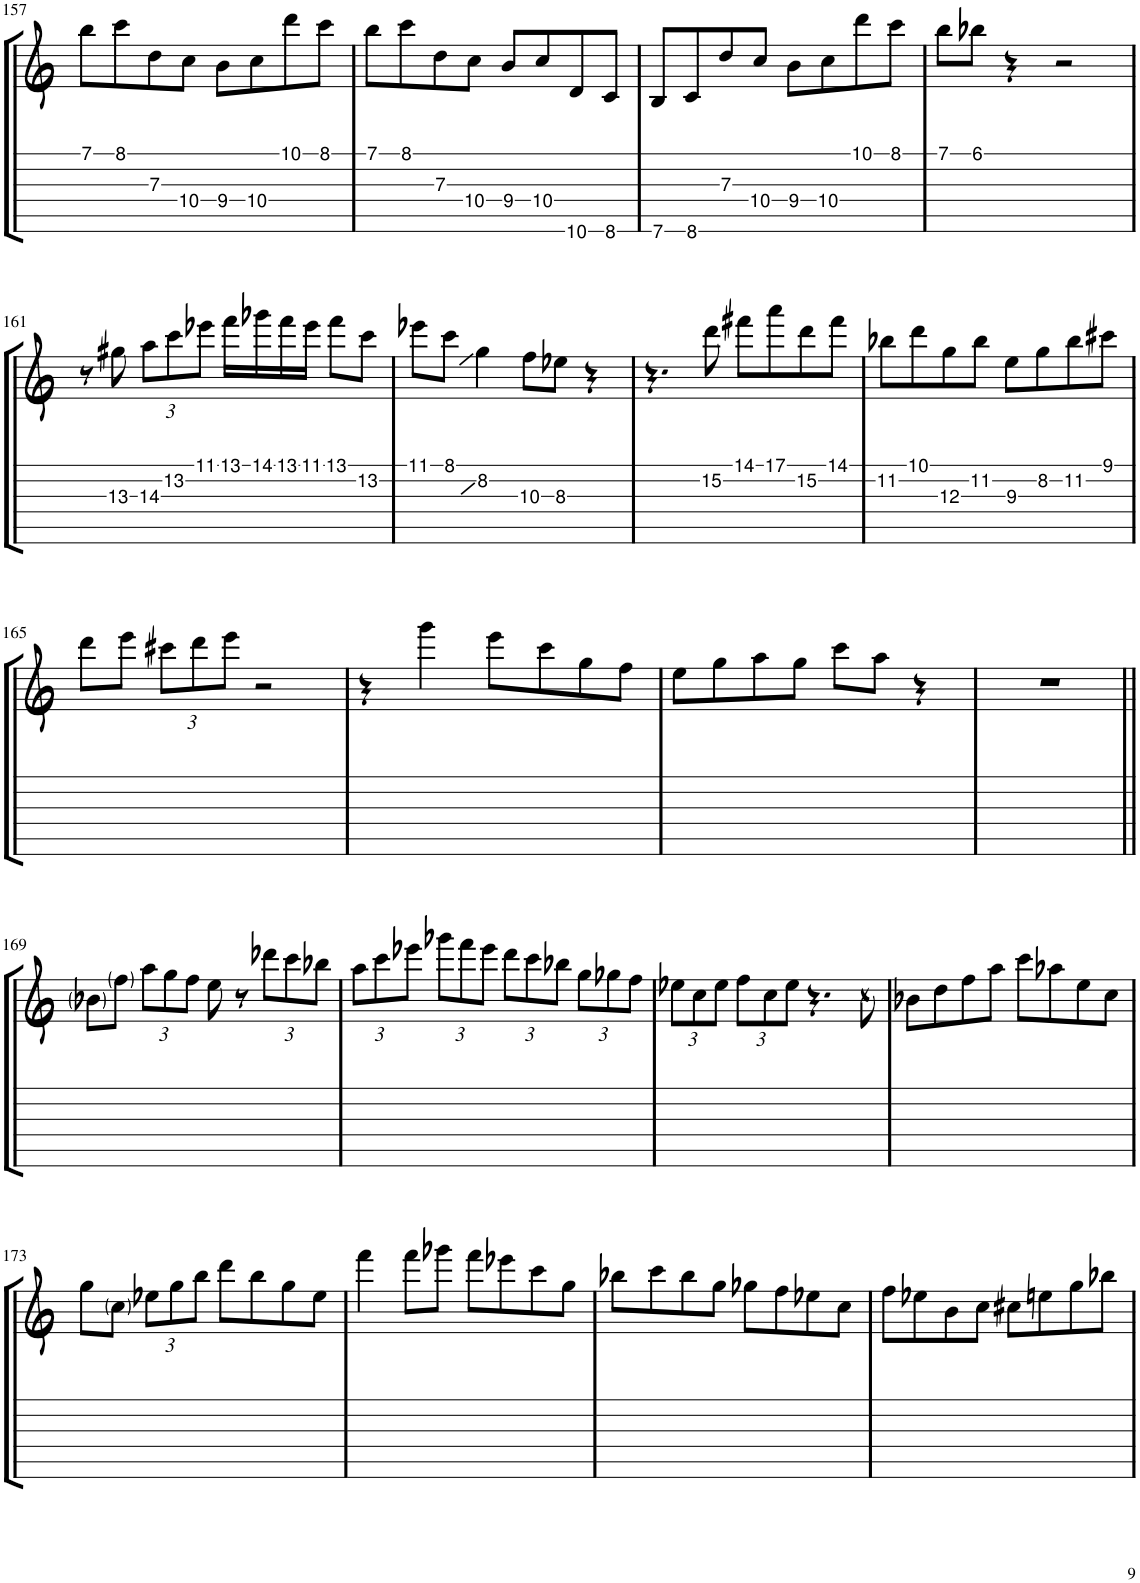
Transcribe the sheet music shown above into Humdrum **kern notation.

**kern	**kern
*part2	*part1
*staff2	*staff1
*I"Jazz Guitar	*I"Electric Guitar
*	*I'Elec Gtr
!!LO:PB:g=z
*	*clefG2
*	*Trd7c12
*k[]	*k[]
*M4/4	*M4/4
=157	=157
8bL	8bb\L
8ccJ	8ccc\
8dL	8dd\
8cJ	8cc\J
8BL	8b\L
8cJ	8cc\
8ddL	8ddd\
8ccJ	8ccc\J
=158	=158
8bL	8bb\L
8ccJ	8ccc\
8dL	8dd\
8cJ	8cc\J
8BL	8b/L
8cJ	8cc/
8DL	8d/
8CJ	8c/J
=159	=159
8BBL	8B/L
8CJ	8c/
8dL	8dd/
8cJ	8cc/J
8BL	8b\L
8cJ	8cc\
8ddL	8ddd\
8ccJ	8ccc\J
=160	=160
8bL	8bb\L
8b-XJ	8bb-X\J
4r	4r
2r	2r
!!LO:LB:g=z
=161	=161
8r	8r
8g#X	8gg#X\
*Xbrackettup	*Xbrackettup
12aL	12aa\L
12cc	12ccc\
12ee-XJ	12eee-X\J
16ffLL	16fff\LL
16gg-XJ	16ggg-X\
16ffL	16fff\
16ee-JJ	16eee-\JJ
8ffL	8fff\L
8ccJ	8ccc\J
=162	=162
8ee-XL	8eee-X\L
8ccJ	8ccc\J
4g	4gg\
8fL	8ff\L
8e-XJ	8ee-X\J
4r	4r
=163	=163
4.r	4.r
8dd	8ddd\
8ff#XL	8fff#X\L
8aaJ	8aaa\
8ddL	8ddd\
8ff#J	8fff#\J
=164	=164
8b-XL	8bb-X\L
8ddJ	8ddd\
8gL	8gg\
8b-J	8bb-\J
8eL	8ee\L
8gJ	8gg\
8b-L	8bb-\
8cc#XJ	8ccc#X\J
!!LO:LB:g=z
=165	=165
1r	8ddd\L
.	8eee\J
.	12ccc#X\L
.	12ddd\
.	12eee\J
.	2r
=166	=166
1r	4r
.	4ggg\
.	8eee\L
.	8ccc\
.	8gg\
.	8ff\J
=167	=167
1r	8ee\L
.	8gg\
.	8aa\
.	8gg\J
.	8ccc\L
.	8aa\J
.	4r
=168	=168
1r	1r
!!LO:LB:g=z
=169||	=169||
1r	8b-X\L
.	8ff\J
.	12aa\L
.	12gg\
.	12ff\J
.	8ee\
.	8r
.	12ddd-X\L
.	12ccc\
.	12bb-X\J
=170	=170
1r	12aa\L
.	12ccc\
.	12eee-X\J
.	12ggg-X\L
.	12fff\
.	12eee-\J
.	12ddd\L
.	12ccc\
.	12bb-X\J
.	12gg\L
.	12gg-X\
.	12ff\J
=171	=171
1r	12ee-X\L
.	12cc\
.	12ee-\J
.	12ff\L
.	12cc\
.	12ee-\J
.	4.r
.	8cc\
=172	=172
1r	8b-X\L
.	8dd\
.	8ff\
.	8aa\J
.	8ccc\L
.	8aa-X\
.	8ee\
.	8cc\J
!!LO:LB:g=z
=173	=173
1r	8gg\L
.	8cc\J
.	12ee-X\L
.	12gg\
.	12bb\J
.	8ddd\L
.	8bb\
.	8gg\
.	8ee-\J
=174	=174
1r	4fff\
.	8fff\L
.	8ggg-X\J
.	8fff\L
.	8eee-X\
.	8ccc\
.	8gg\J
=175	=175
1r	8bb-X\L
.	8ccc\
.	8bb-\
.	8gg\J
.	8gg-X\L
.	8ff\
.	8ee-X\
.	8cc\J
=176	=176
1r	8ff\L
.	8ee-X\
.	8b\
.	8cc\J
.	8cc#X\L
.	8een\
.	8gg\
.	8bb-X\J
=	=
*-	*-
